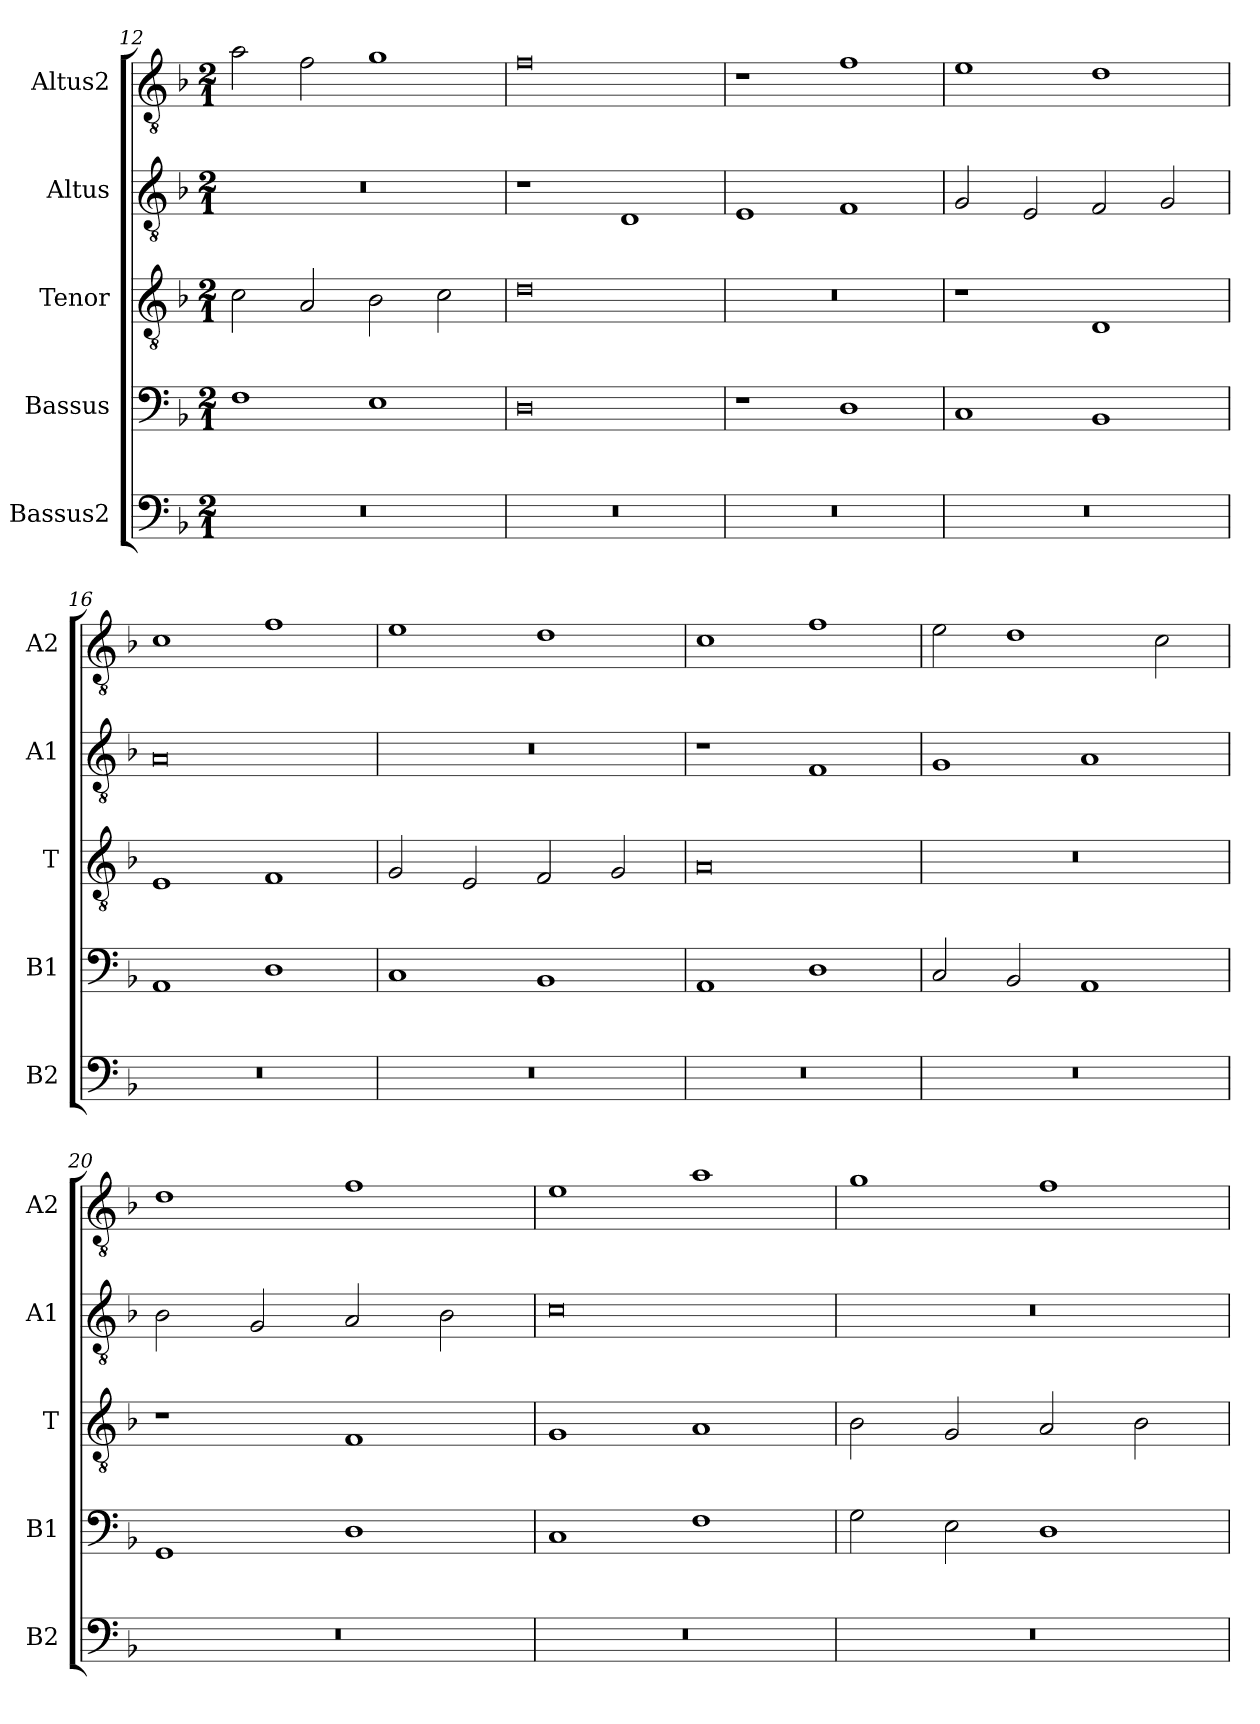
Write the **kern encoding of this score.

**kern	**kern	**kern	**kern	**kern
*part5	*part4	*part3	*part2	*part1
*staff5	*staff4	*staff3	*staff2	*staff1
*I"Bassus2	*I"Bassus	*I"Tenor	*I"Altus	*I"Altus2
*I'B2	*I'B1	*I'T	*I'A1	*I'A2
*clefF4	*clefF4	*clefGv2	*clefGv2	*clefGv2
*k[b-]	*k[b-]	*k[b-]	*k[b-]	*k[b-]
*M2/1	*M2/1	*M2/1	*M2/1	*M2/1
=12	=12	=12	=12	=12
0r	1F	2c\	0r	2a\
.	.	2A/	.	2f\
.	1E	2B-\	.	1g
.	.	2c\	.	.
=13	=13	=13	=13	=13
0r	0D	0d	1r	0f
.	.	.	1D	.
=14	=14	=14	=14	=14
0r	1r	0r	1E	1r
.	1D	.	1F	1f
=15	=15	=15	=15	=15
0r	1C	1r	2G/	1e
.	.	.	2E/	.
.	1BB-	1D	2F/	1d
.	.	.	2G/	.
=16	=16	=16	=16	=16
0r	1AA	1E	0A	1c
.	1D	1F	.	1f
=17	=17	=17	=17	=17
0r	1C	2G/	0r	1e
.	.	2E/	.	.
.	1BB-	2F/	.	1d
.	.	2G/	.	.
=18	=18	=18	=18	=18
0r	1AA	0A	1r	1c
.	1D	.	1F	1f
=19	=19	=19	=19	=19
0r	2C/	0r	1G	2e\
.	2BB-/	.	.	1d
.	1AA	.	1A	.
.	.	.	.	2c\
=20	=20	=20	=20	=20
0r	1GG	1r	2B-\	1d
.	.	.	2G/	.
.	1D	1F	2A/	1f
.	.	.	2B-\	.
=21	=21	=21	=21	=21
0r	1C	1G	0c	1e
.	1F	1A	.	1a
=22	=22	=22	=22	=22
0r	2G\	2B-\	0r	1g
.	2E\	2G/	.	.
.	1D	2A/	.	1f
.	.	2B-\	.	.
=	=	=	=	=
*-	*-	*-	*-	*-
